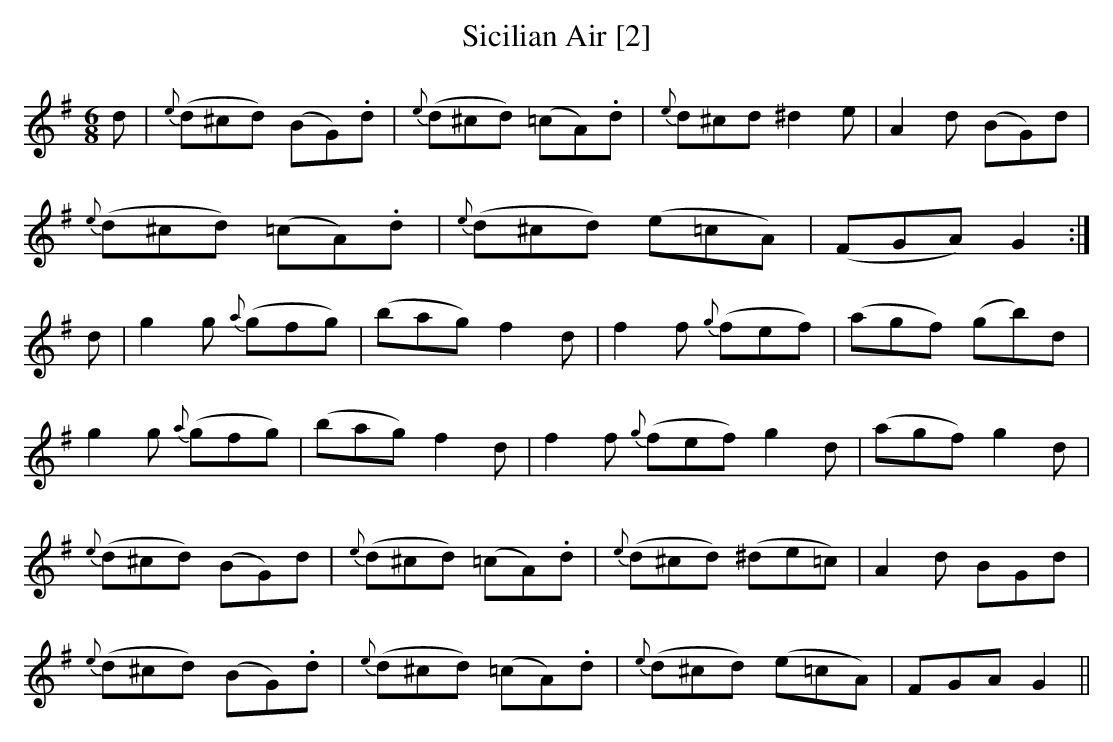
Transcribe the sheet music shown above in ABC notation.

X:1
T:Sicilian Air [2]
M:6/8
L:1/8
K:G
d|{e}(d^cd) (BG).d|{e}(d^cd) (=cA).d|{e}d^cd ^d2e|A2d (BG)d|
{e}(d^cd) (=cA).d|{e}(d^cd) (e=cA)|(FGA) G2:|
d|g2g {a}(gfg)|(bag) f2d|f2f {g}(fef)|(agf) (gb)d|
g2g {a}(gfg)|(bag) f2d|f2f {g}(fef) g2d|(agf) g2d|
{e}(d^cd) (BG)d|{e}(d^cd) (=cA).d|{e}(d^cd) (^de=c)|A2d BGd|
{e}(d^cd) (BG).d|{e}(d^cd) (=cA).d|{e}(d^cd) (e=cA)|FGA G2||
